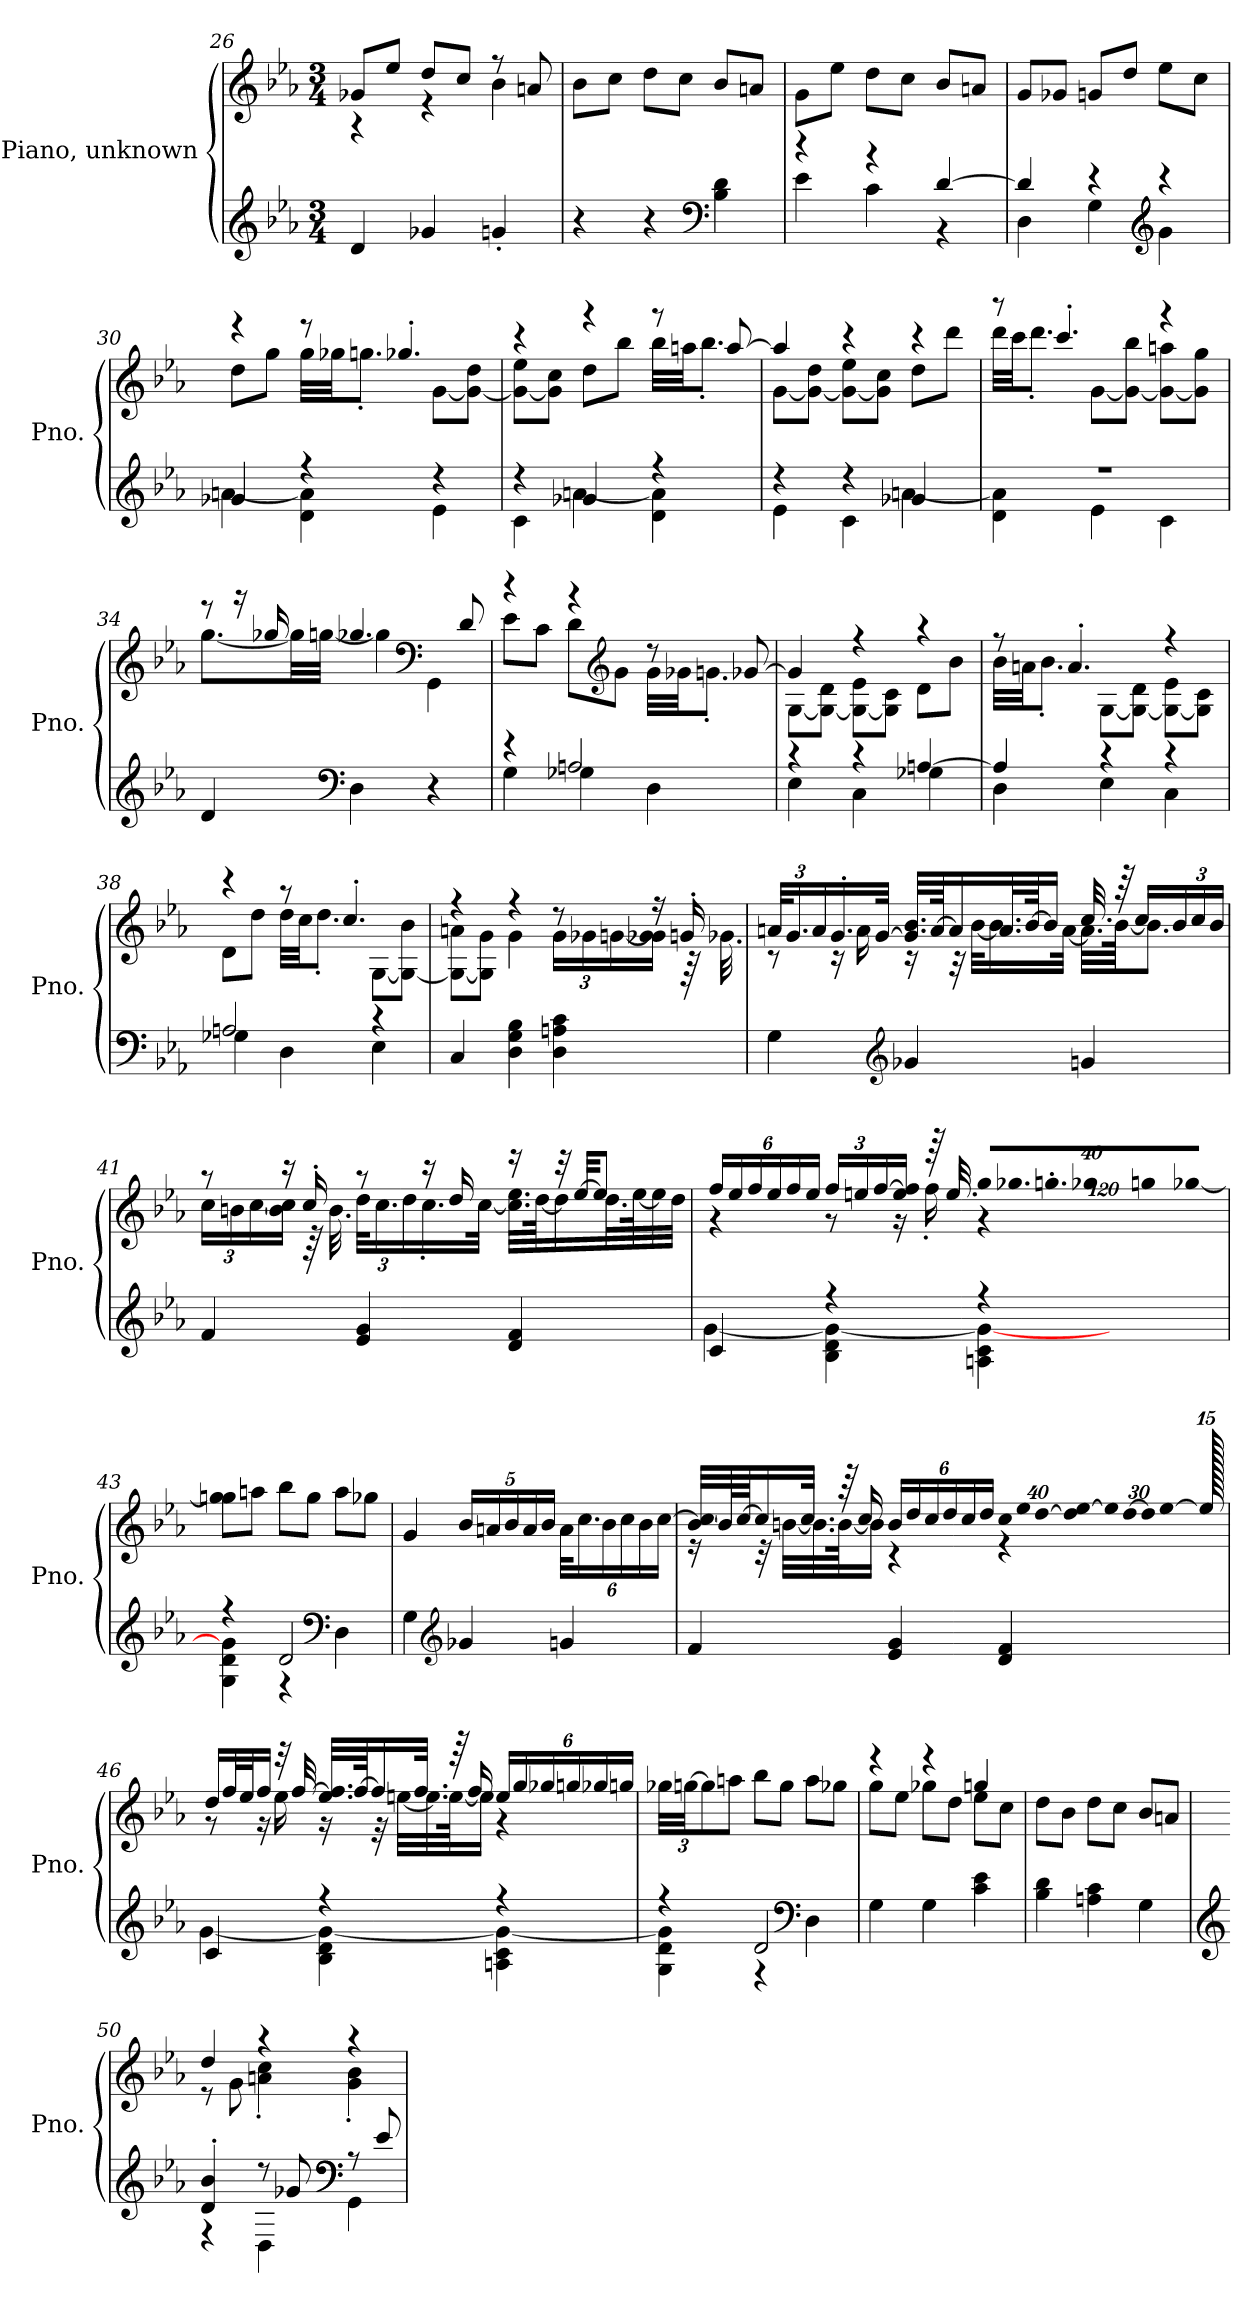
**kern	**kern
*part1	*part1
*staff2	*staff1
*I"Piano, unknown	*
*I'Pno.	*
*clefG2	*clefG2
*k[b-e-a-]	*k[b-e-a-]
*M3/4	*M3/4
=26	=26
*	*^
4d/	8g-X/L	4r
.	8ee-/J	.
4g-X/	8dd/L	4r
.	8cc/J	.
4gn'/	8r	4b-\
.	8an/	.
*	*v	*v
=27	=27
4r	8b-\L
.	8cc\J
4r	8dd\L
.	8cc\J
*clefF4	*
4B-\ 4d\	8b-/L
.	8an/J
!!LO:PB:g=z
=28	=28
*^	*
4r	4e-\	8g\L
.	.	8ee-\J
4r	4c\	8dd\L
.	.	8cc\J
[4d/	4r	8b-/L
.	.	8an/J
=29	=29	=29
4d/]	4D\	8g/L
.	.	8g-X/J
4r	4G\	8gn/L
.	.	8dd/J
*clefG2	*	*
4r	4g\	8ee-\L
.	.	8cc\J
=30	=30	=30
*	*	*^
4g-X/	[4an\	4r	8dd\L
.	.	.	8gg\J
4r	4d\ 4a\]	8r	32gg\LLL
.	.	.	32gg-X\JJ
.	.	.	8.ggn'\J
.	.	4.gg-X'/	.
4r	4e-\	.	[8g\L
.	.	.	8g\_ 8dd\J
=31	=31	=31	=31
4r	4c\	4r	8g\_ 8ee-\L
.	.	.	8g\] 8cc\J
4g-X/	[4an\	4r	8dd\L
.	.	.	8bb-\J
4r	4d\ 4a\]	8r	32bb-\LLL
.	.	.	32aan\JJ
.	.	.	8.bb-'\J
.	.	[8aa/	.
!!LO:LB:g=z	!!
=32	=32	=32	=32
4r	4e-\	4aa/]	[8g\L
.	.	.	8g\_ 8dd\J
4r	4c\	4r	8g\_ 8ee-\L
.	.	.	8g\] 8cc\J
4g-X/	[4an\	4r	8dd\L
.	.	.	8ddd\J
=33	=33	=33	=33
2.r	4d\ 4a\]	8r	32ddd\LLL
.	.	.	32ccc\JJ
.	.	.	8.ddd'\J
.	.	4.ccc'/	.
.	4e-\	.	[8g\L
.	.	.	8g\_ 8bb-\J
.	4c\	4r	8g\_ 8aan\L
.	.	.	8g\] 8gg\J
*v	*v	*	*
=34	=34	=34
4d/	8r	[8.gg\L
.	16r	.
.	16gg-X/	32gg\LL]
.	.	[32ggn\JJJ
*clefF4	*	*
4D\	4.gg-X/	4gg\]
*	*clefF4	*
4r	.	4GG\
.	8d/	.
!!LO:LB:g=z	!!
=35	=35	=35
*^	*	*
4r	4G\	4r	8e-\L
.	.	.	8c\J
2An/	4G-X\	4r	8d\L
*	*	*clefG2	*
.	.	.	8g\J
.	4D\	8r	32g\LLL
.	.	.	32g-X\JJ
.	.	.	8.gn'\J
.	.	[8g-X/	.
=36	=36	=36	=36
4r	4E-\	4g-/]	[8G\L
.	.	.	8G\_ 8d\J
4r	4C\	4r	8G\_ 8e-\L
.	.	.	8G\] 8c\J
[4An/	4G-X\	4r	8d\L
.	.	.	8b-\J
=37	=37	=37	=37
4A/]	4D\	8r	32b-\LLL
.	.	.	32an\JJ
.	.	.	8.b-'\J
.	.	4.a'/	.
4r	4E-\	.	[8G\L
.	.	.	8G\_ 8d\J
4r	4C\	4r	8G\_ 8e-\L
.	.	.	8G\] 8c\J
!!LO:LB:g=z	!!
=38	=38	=38	=38
2An/	4G-X\	4r	8d\L
.	.	.	8dd\J
.	4D\	8r	32dd\LLL
.	.	.	32cc\JJ
.	.	.	8.dd'\J
.	.	4.cc'/	.
4r	4E-\	.	[8G\L
.	.	.	8G\_ 8b-\J
*v	*v	*	*
=39	=39	=39
4C/	4r	8G\_ 8an\L
.	.	8G\] 8g\J
4D\ 4G\ 4B-\	4r	4g\
*	*	*Xbrackettup
4D\ 4An\ 4c\	8r	24g\LL
.	.	24g-X\
.	.	[24gn\
.	16r	16g-X\ 16g\]JJ
.	16gn'/	64r
.	.	32.g-X\
!!LO:LB:g=z	!!
=40	=40	=40
4G\	48an/KLL	8r
.	24.g/	.
.	24a/	.
.	16.g'/	16r
.	.	16a\
.	[32g/JJk	.
*clefG2	*	*
4g-X/	32.g/] 32.b-/LLL	16r
.	[64a/JK	.
.	16a/]	32r
.	.	[32b-\KLL
.	32.a/L	16.b-\]
.	[64b-/JK	.
.	16b-/JJ]	.
.	.	[32a\JJk
4gn/	32.cc/	32.a\LLL]
.	64r	[64b-\JJK
.	16cc/LL	8.b-\J]
.	24b-/	.
.	24cc/	.
.	24b-/JJ	.
!!LO:LB:g=z	!!
=41	=41	=41
4f/	8r	24cc\LL
.	.	24bn\
.	.	[24cc\
.	16r	16b\ 16cc\]JJ
.	16cc'/	64r
.	.	32.b\
4e-/ 4g/	8r	48dd\KLL
.	.	24.cc\
.	.	24dd\
.	16r	16.cc'\
.	16dd/	.
.	.	[32cc\JJk
4d/ 4f/	16r	32.cc\] 32.ee-\LLL
.	.	[64dd\JK
.	32r	16dd\]
.	[32ee-/KKL	.
.	8ee-/J]	32.dd\L
.	.	[64ee-\K
.	.	32ee-\]
.	.	32dd\JJJ
!!LO:PB:g=z	!!
=42	=42	=42
*^	*	*
4c/	[4g\	24ff/LL	4r
.	.	24ee-/	.
.	.	24ff/	.
.	.	24ee-/	.
.	.	24ff/	.
.	.	24ee-/JJ	.
4r	4B-\ 4d\ 4g\_	24ff/LL	8r
.	.	24een/	.
.	.	[24ff/	.
.	.	16ee/ 16ff/]JJ	16r
.	.	64r	16ff'\
.	.	32.ee/	.
!	!	!LO:N:vis=32	!
4r	4An\ 4c\ 4g\_	640%23gg/LLL	4r
!	!	!LO:N:vis=32.	!
.	.	1920%103gg-X/	.
!	!	!LO:N:vis=32.	!
.	.	1920%103ggn'/	.
!	!	!LO:N:vis=32	!
.	.	640%23gg-X/	.
!	!	!LO:N:vis=32	!
.	.	640%23ggn/	.
!	!	!LO:N:vis=32	!
.	.	[640%23gg-X/JJJ	.
960ryy	960ryy	.	960ryy
*	*	*v	*v
=43	=43	=43
4r	4G\ 4d\ 4g\]	8gg-\] 8ggn\L
.	.	8aan\J
2d/	4r	8bb-\L
.	.	8gg\J
*clefF4	*	*
.	4D\	8aa\L
.	.	8gg-X\J
*v	*v	*
!!LO:LB:g=z
=44	=44
4G\	4g/
*clefG2	*
4g-X/	20b-/LL
.	20an/
.	20b-/
.	20a/
.	20b-/JJ
4gn/	48a\KLL
.	24.cc\
.	24b-\
.	24cc\
.	24b-\
.	[24cc\JJ
=45	=45
*	*^
4f/	[32b-/ 32cc/]LLL	16r
.	64b-/L]	.
.	[64cc/JJ	.
.	16cc/]	32r
.	.	[32bn\LLL
.	32.cc/JJk	32.b\]
.	64r	[64b\JK
.	16cc/	16b\JJ]
4e-/ 4g/	24b/LL	4r
.	24dd/	.
.	24cc/	.
.	24dd/	.
.	24cc/	.
.	24dd/JJ	.
!	!LO:N:vis=32	!
4d/ 4f/	640%23cc/LLL	4r
!	!LO:N:vis=32	!
.	640%23ee-/	.
!	!LO:N:vis=32	!
.	[640%23dd/	.
!	!LO:N:vis=32	!
.	640%23dd/] [640%23ee-/	.
!	!LO:N:vis=64	!
.	960%17ee-/L]	.
!	!LO:N:vis=64	!
.	[960%17dd/	.
!	!LO:N:vis=64	!
.	960%17dd/J]	.
.	[320%17ee-/JJ	.
1920ryy	1920ee-/]	1920ryy
!!LO:LB:g=z	!!
=46	=46	=46
*^	*	*
4c/	[4g\	16dd/LL	8r
.	.	32ff/L	.
.	.	32ee-/J	.
.	.	16ff/JJ	16r
.	.	32r	16ee-\
.	.	[32ff/	.
4r	4B-\ 4d\ 4g\_	32.ee-/ 32.ff/]LLL	16r
.	.	[64ff/JK	.
.	.	16ff/]	32r
.	.	.	[32een\LLL
.	.	32.ff/JJk	32.ee\]
.	.	64r	[64ee\JK
.	.	16ff/	16ee\JJ]
4r	4An\ 4c\ 4g\_	24ee/LL	4r
.	.	24gg/	.
.	.	24gg-X/	.
.	.	24ggn/	.
.	.	24gg-X/	.
.	.	24ggn/JJ	.
*	*	*v	*v
=47	=47	=47
4r	4G\ 4d\ 4g\]	48gg-X\LLL
.	.	[48ggn\JJ
.	.	12gg\]
.	.	8aan\J
2d/	4r	8bb-\L
.	.	8gg\J
*clefF4	*	*
.	4D\	8aa\L
.	.	8gg-X\J
*v	*v	*
!!LO:LB:g=z
=48	=48
*	*^
4G\	4r	8gg\L
.	.	8ee-\J
4G\	4r	8gg-X\L
.	.	8dd\J
4c\ 4e-\	4ggn/	8ee-\L
.	.	8cc\J
*	*v	*v
=49	=49
4B-\ 4d\	8dd\L
.	8b-\J
4An\ 4c\	8dd\L
.	8cc\J
4G\	8b-/L
.	8an/J
=50	=50
*clefG2	*
*^	*^
4d/' 4b-/'	4r	4dd/	8r
.	.	.	8g\
8r	4D\	4r	4an\' 4cc\'
8g-X/	.	.	.
*clefF4	*	*	*
8r	4GG\	4r	4g\' 4b-\'
8e-/	.	.	.
*v	*v	*	*
*	*v	*v
=	=
*-	*-
